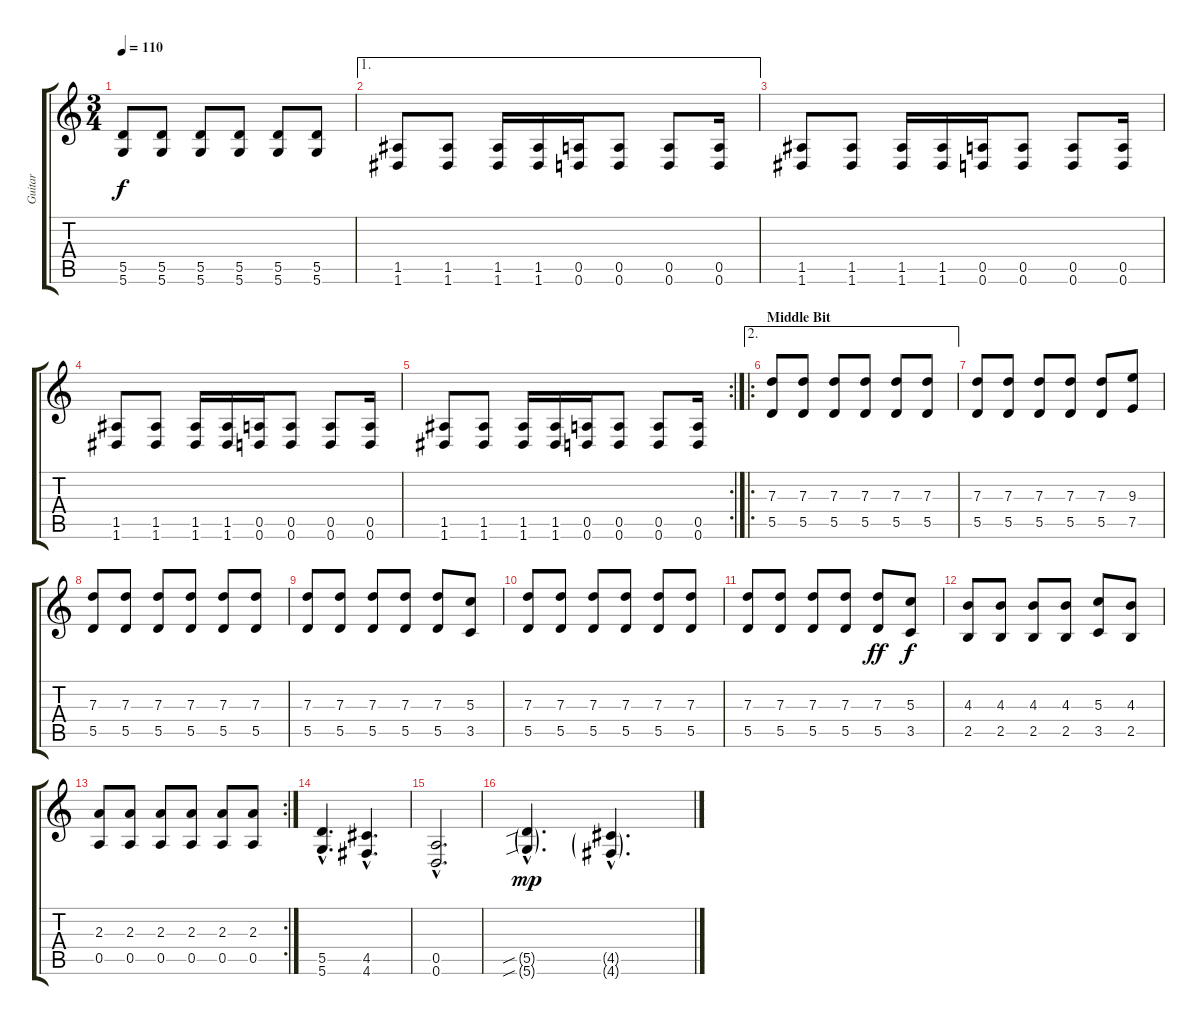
\track ("Guitar" "Guitar") {instrument overdrivenguitar}
\staff {score tabs}
\tuning (E4 B3 G3 D3 A2 D2) {hide}
\ts (3 4)
\tempo 110
\clef g2
\ks c
(5.5 5.6).8{dy f} (5.5 5.6).8 (5.5 5.6).8 (5.5 5.6).8 (5.5 5.6).8 (5.5 5.6).8 |
\ae 1
(1.5 1.6).8 (1.5 1.6).8 (1.5 1.6).16 (1.5 1.6).16 (0.5 0.6).16 (0.5 0.6).8 (0.5 0.6).8 (0.5 0.6).16 |
(1.5 1.6).8 (1.5 1.6).8 (1.5 1.6).16 (1.5 1.6).16 (0.5 0.6).16 (0.5 0.6).8 (0.5 0.6).8 (0.5 0.6).16 |
(1.5 1.6).8 (1.5 1.6).8 (1.5 1.6).16 (1.5 1.6).16 (0.5 0.6).16 (0.5 0.6).8 (0.5 0.6).8 (0.5 0.6).16 |
\rc 2
(1.5 1.6).8 (1.5 1.6).8 (1.5 1.6).16 (1.5 1.6).16 (0.5 0.6).16 (0.5 0.6).8 (0.5 0.6).8 (0.5 0.6).16 |
\ae 2
\ro
\section ("" "Middle Bit")
(7.3 5.5).8 (7.3 5.5).8 (7.3 5.5).8 (7.3 5.5).8 (7.3 5.5).8 (7.3 5.5).8 |
(7.3 5.5).8 (7.3 5.5).8 (7.3 5.5).8 (7.3 5.5).8 (7.3 5.5).8 (9.3 7.5).8 |
(7.3 5.5).8 (7.3 5.5).8 (7.3 5.5).8 (7.3 5.5).8 (7.3 5.5).8 (7.3 5.5).8 |
(7.3 5.5).8 (7.3 5.5).8 (7.3 5.5).8 (7.3 5.5).8 (7.3 5.5).8 (5.3 3.5).8 |
(7.3 5.5).8 (7.3 5.5).8 (7.3 5.5).8 (7.3 5.5).8 (7.3 5.5).8 (7.3 5.5).8 |
(7.3 5.5).8 (7.3 5.5).8 (7.3 5.5).8 (7.3 5.5).8 (7.3 5.5).8{dy ff} (5.3 3.5).8{dy f} |
(4.3 2.5).8 (4.3 2.5).8 (4.3 2.5).8 (4.3 2.5).8 (5.3 3.5).8 (4.3 2.5).8 |
\rc 2
(2.3 0.5).8 (2.3 0.5).8 (2.3 0.5).8 (2.3 0.5).8 (2.3 0.5).8 (2.3 0.5).8 |
(5.5{hac} 5.6{hac}).4{d} (4.5{hac} 4.6{hac}).4{d} |
(0.5{hac} 0.6{hac}).2{d} |
(5.5{sib g hac} 5.6{sib g hac}).4{d dy mp} (4.5{g hac} 4.6{g hac}).4{d}
